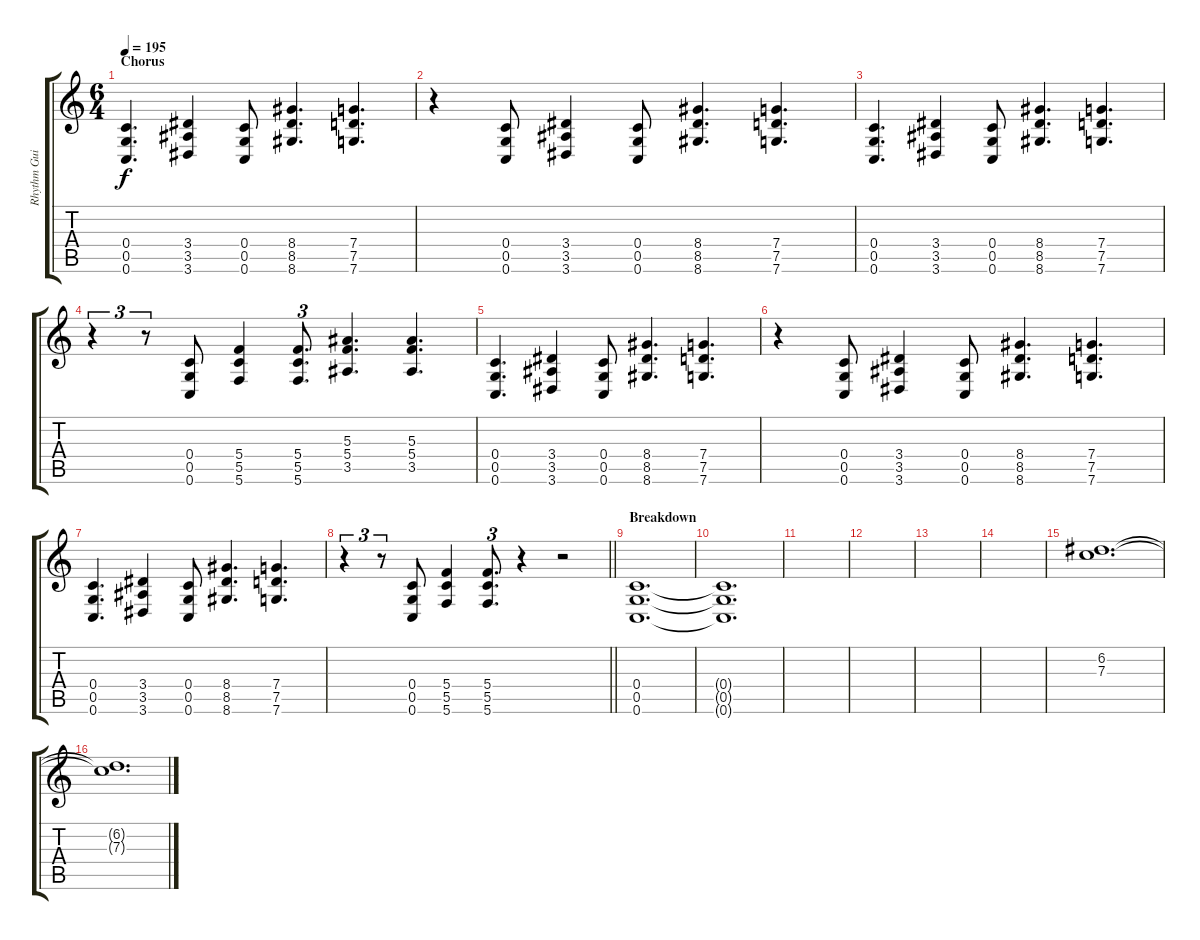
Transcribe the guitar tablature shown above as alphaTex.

\track ("Rhythm Guitar" "Rhythm Gui") {instrument distortionguitar}
\staff {score tabs}
\tuning (D4 A3 F3 C3 G2 C2) {hide}
\ts (6 4)
\section ("" "Chorus")
\tempo 195
\clef g2
\ks c
(0.4 0.5 0.6).4{d dy f} (3.4 3.5 3.6).4 (0.4 0.5 0.6).8 (8.4 8.5 8.6).4{d} (7.4 7.5 7.6).4{d} |
r.4 (0.4 0.5 0.6).8 (3.4 3.5 3.6).4 (0.4 0.5 0.6).8 (8.4 8.5 8.6).4{d} (7.4 7.5 7.6).4{d} |
(0.4 0.5 0.6).4{d} (3.4 3.5 3.6).4 (0.4 0.5 0.6).8 (8.4 8.5 8.6).4{d} (7.4 7.5 7.6).4{d} |
r.4{tu (3 2)} r.8{tu (3 2)} (0.4 0.5 0.6).8 (5.4 5.5 5.6).4 (5.4 5.5 5.6).8{d tu (3 2)} (5.3 5.4 3.5).4{d} (5.3 5.4 3.5).4{d} |
(0.4 0.5 0.6).4{d} (3.4 3.5 3.6).4 (0.4 0.5 0.6).8 (8.4 8.5 8.6).4{d} (7.4 7.5 7.6).4{d} |
r.4 (0.4 0.5 0.6).8 (3.4 3.5 3.6).4 (0.4 0.5 0.6).8 (8.4 8.5 8.6).4{d} (7.4 7.5 7.6).4{d} |
(0.4 0.5 0.6).4{d} (3.4 3.5 3.6).4 (0.4 0.5 0.6).8 (8.4 8.5 8.6).4{d} (7.4 7.5 7.6).4{d} |
\barLineRight lightlight
r.4{tu (3 2)} r.8{tu (3 2)} (0.4 0.5 0.6).8 (5.4 5.5 5.6).4 (5.4 5.5 5.6).8{d tu (3 2)} r.4 r.2 |
\section ("" "Breakdown")
(0.4 0.5 0.6).1{d} |
(0.4{t} 0.5{t} 0.6{t}).1{d} |
|
|
|
|
(6.2 7.3).1{d} |
(6.2{t} 7.3{t}).1{d}
